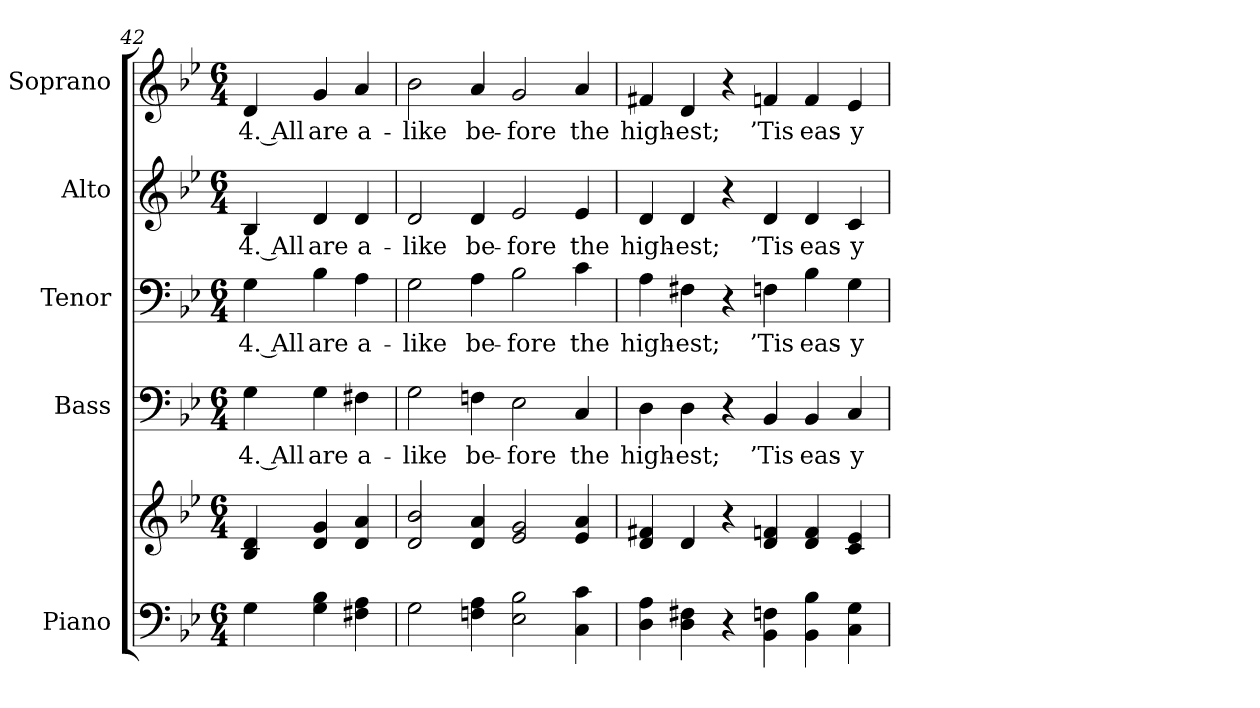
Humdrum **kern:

**kern	**kern	**kern	**text	**kern	**text	**kern	**text	**kern	**text
*part5	*part5	*part4	*part4	*part3	*part3	*part2	*part2	*part1	*part1
*staff6	*staff5	*staff4	*staff4	*staff3	*staff3	*staff2	*staff2	*staff1	*staff1
*I"Piano	*	*I"Bass	*	*I"Tenor	*	*I"Alto	*	*I"Soprano	*
*I'Pno.	*	*I'B.	*	*I'T.	*	*I'A.	*	*I'S.	*
*clefF4	*clefG2	*clefF4	*	*clefF4	*	*clefG2	*	*clefG2	*
*k[b-e-]	*k[b-e-]	*k[b-e-]	*	*k[b-e-]	*	*k[b-e-]	*	*k[b-e-]	*
*B-:	*B-:	*B-:	*	*B-:	*	*B-:	*	*B-:	*
*M6/4	*M6/4	*M6/4	*	*M6/4	*	*M6/4	*	*M6/4	*
=42	=42	=42	=42	=42	=42	=42	=42	=42	=42
!	!	!	!LO:LY:b:color=#000000	!	!	!	!	!	!
!	!	!	!	!	!LO:LY:b:color=#000000	!	!	!	!
!	!	!	!	!	!	!	!LO:LY:b:color=#000000	!	!
!	!	!	!	!	!	!	!	!	!LO:LY:b:color=#000000
4Gi\	4B-i/ 4di	4Gi\	4. All	4Gi\	4. All	4B-i/	4. All	4di/	4. All
!	!	!	!LO:LY:b:color=#000000	!	!	!	!	!	!
!	!	!	!	!	!LO:LY:b:color=#000000	!	!	!	!
!	!	!	!	!	!	!	!LO:LY:b:color=#000000	!	!
!	!	!	!	!	!	!	!	!	!LO:LY:b:color=#000000
4Gi\ 4B-i	4di/ 4gi	4Gi\	are	4B-i\	are	4di/	are	4gi/	are
!	!	!	!LO:LY:b:color=#000000	!	!	!	!	!	!
!	!	!	!	!	!LO:LY:b:color=#000000	!	!	!	!
!	!	!	!	!	!	!	!LO:LY:b:color=#000000	!	!
!	!	!	!	!	!	!	!	!	!LO:LY:b:color=#000000
4F#Xi\ 4Ai	4di/ 4ai	4F#Xi\	a-	4Ai\	a-	4di/	a-	4ai/	a-
=43	=43	=43	=43	=43	=43	=43	=43	=43	=43
!	!	!	!LO:LY:b:color=#000000	!	!	!	!	!	!
!	!	!	!	!	!LO:LY:b:color=#000000	!	!	!	!
!	!	!	!	!	!	!	!LO:LY:b:color=#000000	!	!
!	!	!	!	!	!	!	!	!	!LO:LY:b:color=#000000
2Gi\	2di/ 2b-i	2Gi\	-like	2Gi\	-like	2di/	-like	2b-i\	-like
!	!	!	!LO:LY:b:color=#000000	!	!	!	!	!	!
!	!	!	!	!	!LO:LY:b:color=#000000	!	!	!	!
!	!	!	!	!	!	!	!LO:LY:b:color=#000000	!	!
!	!	!	!	!	!	!	!	!	!LO:LY:b:color=#000000
4Fni\ 4Ai	4di/ 4ai	4Fni\	be-	4Ai\	be-	4di/	be-	4ai/	be-
!	!	!	!LO:LY:b:color=#000000	!	!	!	!	!	!
!	!	!	!	!	!LO:LY:b:color=#000000	!	!	!	!
!	!	!	!	!	!	!	!LO:LY:b:color=#000000	!	!
!	!	!	!	!	!	!	!	!	!LO:LY:b:color=#000000
2E-i\ 2B-i	2e-i/ 2gi	2E-i\	-fore	2B-i\	-fore	2e-i/	-fore	2gi/	-fore
!	!	!	!LO:LY:b:color=#000000	!	!	!	!	!	!
!	!	!	!	!	!LO:LY:b:color=#000000	!	!	!	!
!	!	!	!	!	!	!	!LO:LY:b:color=#000000	!	!
!	!	!	!	!	!	!	!	!	!LO:LY:b:color=#000000
4Ci\ 4ci	4e-i/ 4ai	4Ci/	the	4ci\	the	4e-i/	the	4ai/	the
!!LO:PB:g=z
=44	=44	=44	=44	=44	=44	=44	=44	=44	=44
!	!	!	!LO:LY:b:color=#000000	!	!	!	!	!	!
!	!	!	!	!	!LO:LY:b:color=#000000	!	!	!	!
!	!	!	!	!	!	!	!LO:LY:b:color=#000000	!	!
!	!	!	!	!	!	!	!	!	!LO:LY:b:color=#000000
4Di\ 4Ai	4di/ 4f#Xi	4Di\	high-	4Ai\	high-	4di/	high-	4f#Xi/	high-
!	!	!	!LO:LY:b:color=#000000	!	!	!	!	!	!
!	!	!	!	!	!LO:LY:b:color=#000000	!	!	!	!
!	!	!	!	!	!	!	!LO:LY:b:color=#000000	!	!
!	!	!	!	!	!	!	!	!	!LO:LY:b:color=#000000
4Di\ 4F#Xi	4di/	4Di\	-est;	4F#Xi\	-est;	4di/	-est;	4di/	-est;
4r	4r	4r	.	4r	.	4r	.	4r	.
!	!	!	!LO:LY:b:color=#000000	!	!	!	!	!	!
!	!	!	!	!	!LO:LY:b:color=#000000	!	!	!	!
!	!	!	!	!	!	!	!LO:LY:b:color=#000000	!	!
!	!	!	!	!	!	!	!	!	!LO:LY:b:color=#000000
4BB-i\ 4Fni	4di/ 4fni	4BB-i/	’Tis	4Fni\	’Tis	4di/	’Tis	4fni/	’Tis
!	!	!	!LO:LY:b:color=#000000	!	!	!	!	!	!
!	!	!	!	!	!LO:LY:b:color=#000000	!	!	!	!
!	!	!	!	!	!	!	!LO:LY:b:color=#000000	!	!
!	!	!	!	!	!	!	!	!	!LO:LY:b:color=#000000
4BB-i\ 4B-i	4di/ 4fi	4BB-i/	eas-	4B-i\	eas-	4di/	eas-	4fi/	eas-
!	!	!	!LO:LY:b:color=#000000	!	!	!	!	!	!
!	!	!	!	!	!LO:LY:b:color=#000000	!	!	!	!
!	!	!	!	!	!	!	!LO:LY:b:color=#000000	!	!
!	!	!	!	!	!	!	!	!	!LO:LY:b:color=#000000
4Ci\ 4Gi	4ci/ 4e-i	4Ci/	-y	4Gi\	-y	4ci/	-y	4e-i/	-y
=	=	=	=	=	=	=	=	=	=
*-	*-	*-	*-	*-	*-	*-	*-	*-	*-
